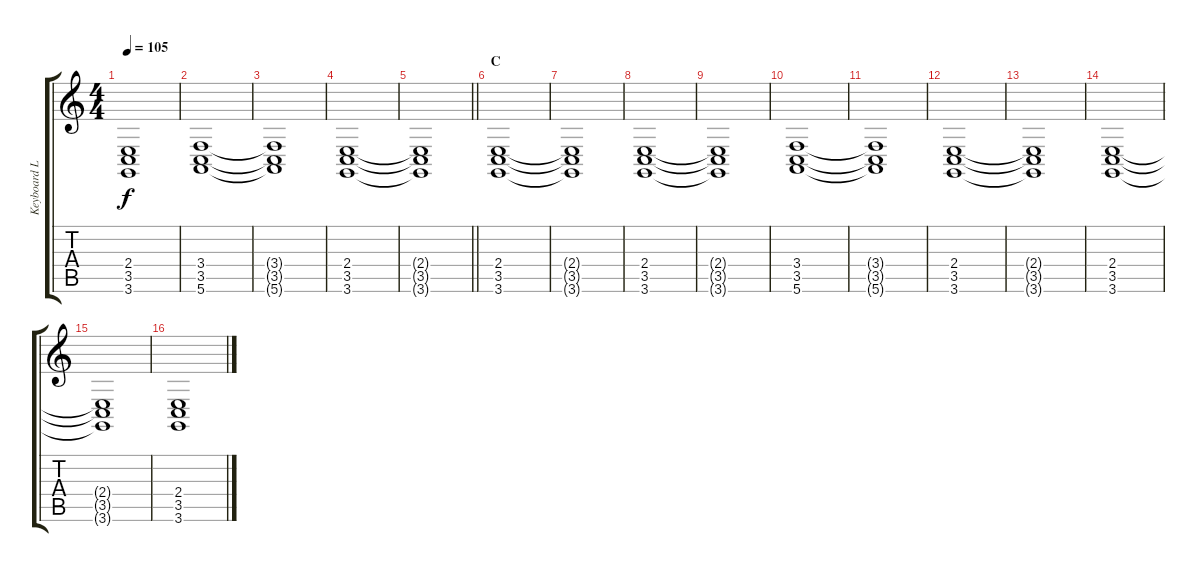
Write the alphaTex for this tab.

\track ("Keyboard L" "Keyboard L") {instrument pad2warm}
\staff {score tabs}
\tuning (E4 B3 G3 D3 A2 E2) {hide}
\ts (4 4)
\tempo 105
\clef g2
\ks c
(2.4{t} 3.5{t} 3.6{t}).1{dy f} |
(3.4 3.5 5.6).1 |
(3.4{t} 3.5{t} 5.6{t}).1 |
(2.4 3.5 3.6).1 |
\barLineRight lightlight
(2.4{t} 3.5{t} 3.6{t}).1 |
\section ("" "C")
(2.4 3.5 3.6).1 |
(2.4{t} 3.5{t} 3.6{t}).1 |
(2.4 3.5 3.6).1 |
(2.4{t} 3.5{t} 3.6{t}).1 |
(3.4 3.5 5.6).1 |
(3.4{t} 3.5{t} 5.6{t}).1 |
(2.4 3.5 3.6).1 |
(2.4{t} 3.5{t} 3.6{t}).1 |
(2.4 3.5 3.6).1 |
(2.4{t} 3.5{t} 3.6{t}).1 |
(2.4 3.5 3.6).1
